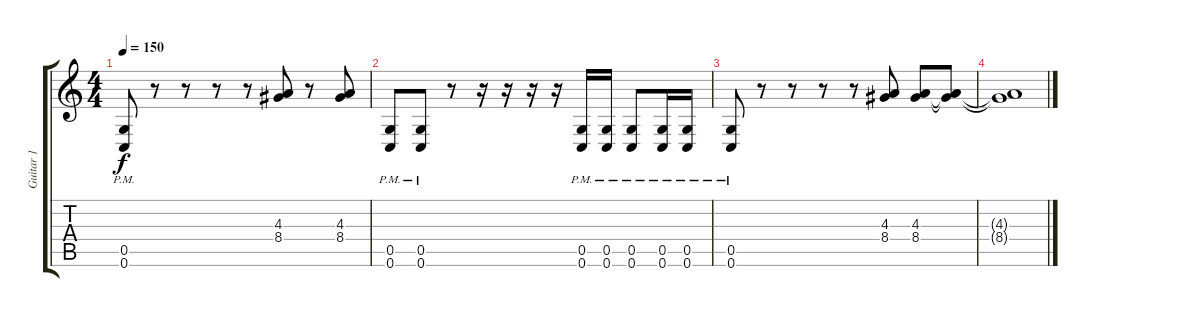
\track ("Guitar 1" "Guitar 1") {instrument distortionguitar}
\staff {score tabs}
\tuning (D4 A3 F3 C3 G2 C2) {hide}
\ts (4 4)
\tempo 150
\clef g2
\ks c
(0.5{pm} 0.6{pm}).8{dy f} r.8 r.8 r.8 r.8 (4.3 8.4).8 r.8 (4.3 8.4).8 |
(0.5{pm} 0.6{pm}).8 (0.5{pm} 0.6{pm}).8 r.8 r.16 r.16 r.16 r.16 (0.5{pm} 0.6{pm}).16 (0.5{pm} 0.6{pm}).16 (0.5{pm} 0.6{pm}).8 (0.5{pm} 0.6{pm}).16 (0.5{pm} 0.6{pm}).16 |
(0.5{pm} 0.6{pm}).8 r.8 r.8 r.8 r.8 (4.3 8.4).8 (4.3 8.4).8 (4.3{t} 8.4{t}).8 |
(4.3{t} 8.4{t}).1
